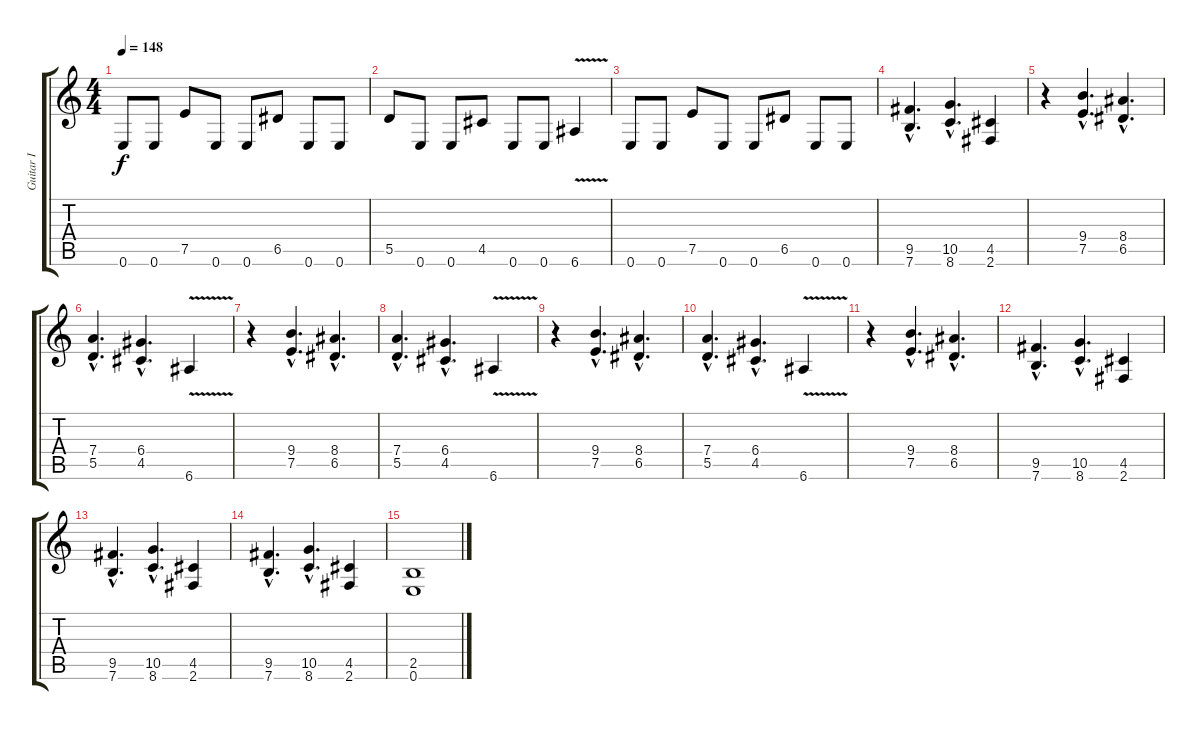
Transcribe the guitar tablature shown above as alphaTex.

\track ("Guitar I" "Guitar I") {instrument distortionguitar}
\staff {score tabs}
\tuning (E4 B3 G3 D3 A2 E2) {hide}
\ts (4 4)
\tempo 148
\clef g2
\ks c
0.6.8{dy f} 0.6.8 7.5.8 0.6.8 0.6.8 6.5.8 0.6.8 0.6.8 |
5.5.8 0.6.8 0.6.8 4.5.8 0.6.8 0.6.8 6.6{v}.4 |
0.6.8 0.6.8 7.5.8 0.6.8 0.6.8 6.5.8 0.6.8 0.6.8 |
(9.5{hac} 7.6{hac}).4{d} (10.5{hac} 8.6{hac}).4{d} (4.5 2.6).4 |
r.4 (9.4{hac} 7.5{hac}).4{d} (8.4{hac} 6.5{hac}).4{d} |
(7.4{hac} 5.5{hac}).4{d} (6.4{hac} 4.5{hac}).4{d} 6.6{v}.4 |
r.4 (9.4{hac} 7.5{hac}).4{d} (8.4{hac} 6.5{hac}).4{d} |
(7.4{hac} 5.5{hac}).4{d} (6.4{hac} 4.5{hac}).4{d} 6.6{v}.4 |
r.4 (9.4{hac} 7.5{hac}).4{d} (8.4{hac} 6.5{hac}).4{d} |
(7.4{hac} 5.5{hac}).4{d} (6.4{hac} 4.5{hac}).4{d} 6.6{v}.4 |
r.4 (9.4{hac} 7.5{hac}).4{d} (8.4{hac} 6.5{hac}).4{d} |
(9.5{hac} 7.6{hac}).4{d} (10.5{hac} 8.6{hac}).4{d} (4.5 2.6).4 |
(9.5{hac} 7.6{hac}).4{d} (10.5{hac} 8.6{hac}).4{d} (4.5 2.6).4 |
(9.5{hac} 7.6{hac}).4{d} (10.5{hac} 8.6{hac}).4{d} (4.5 2.6).4 |
(2.5 0.6).1
